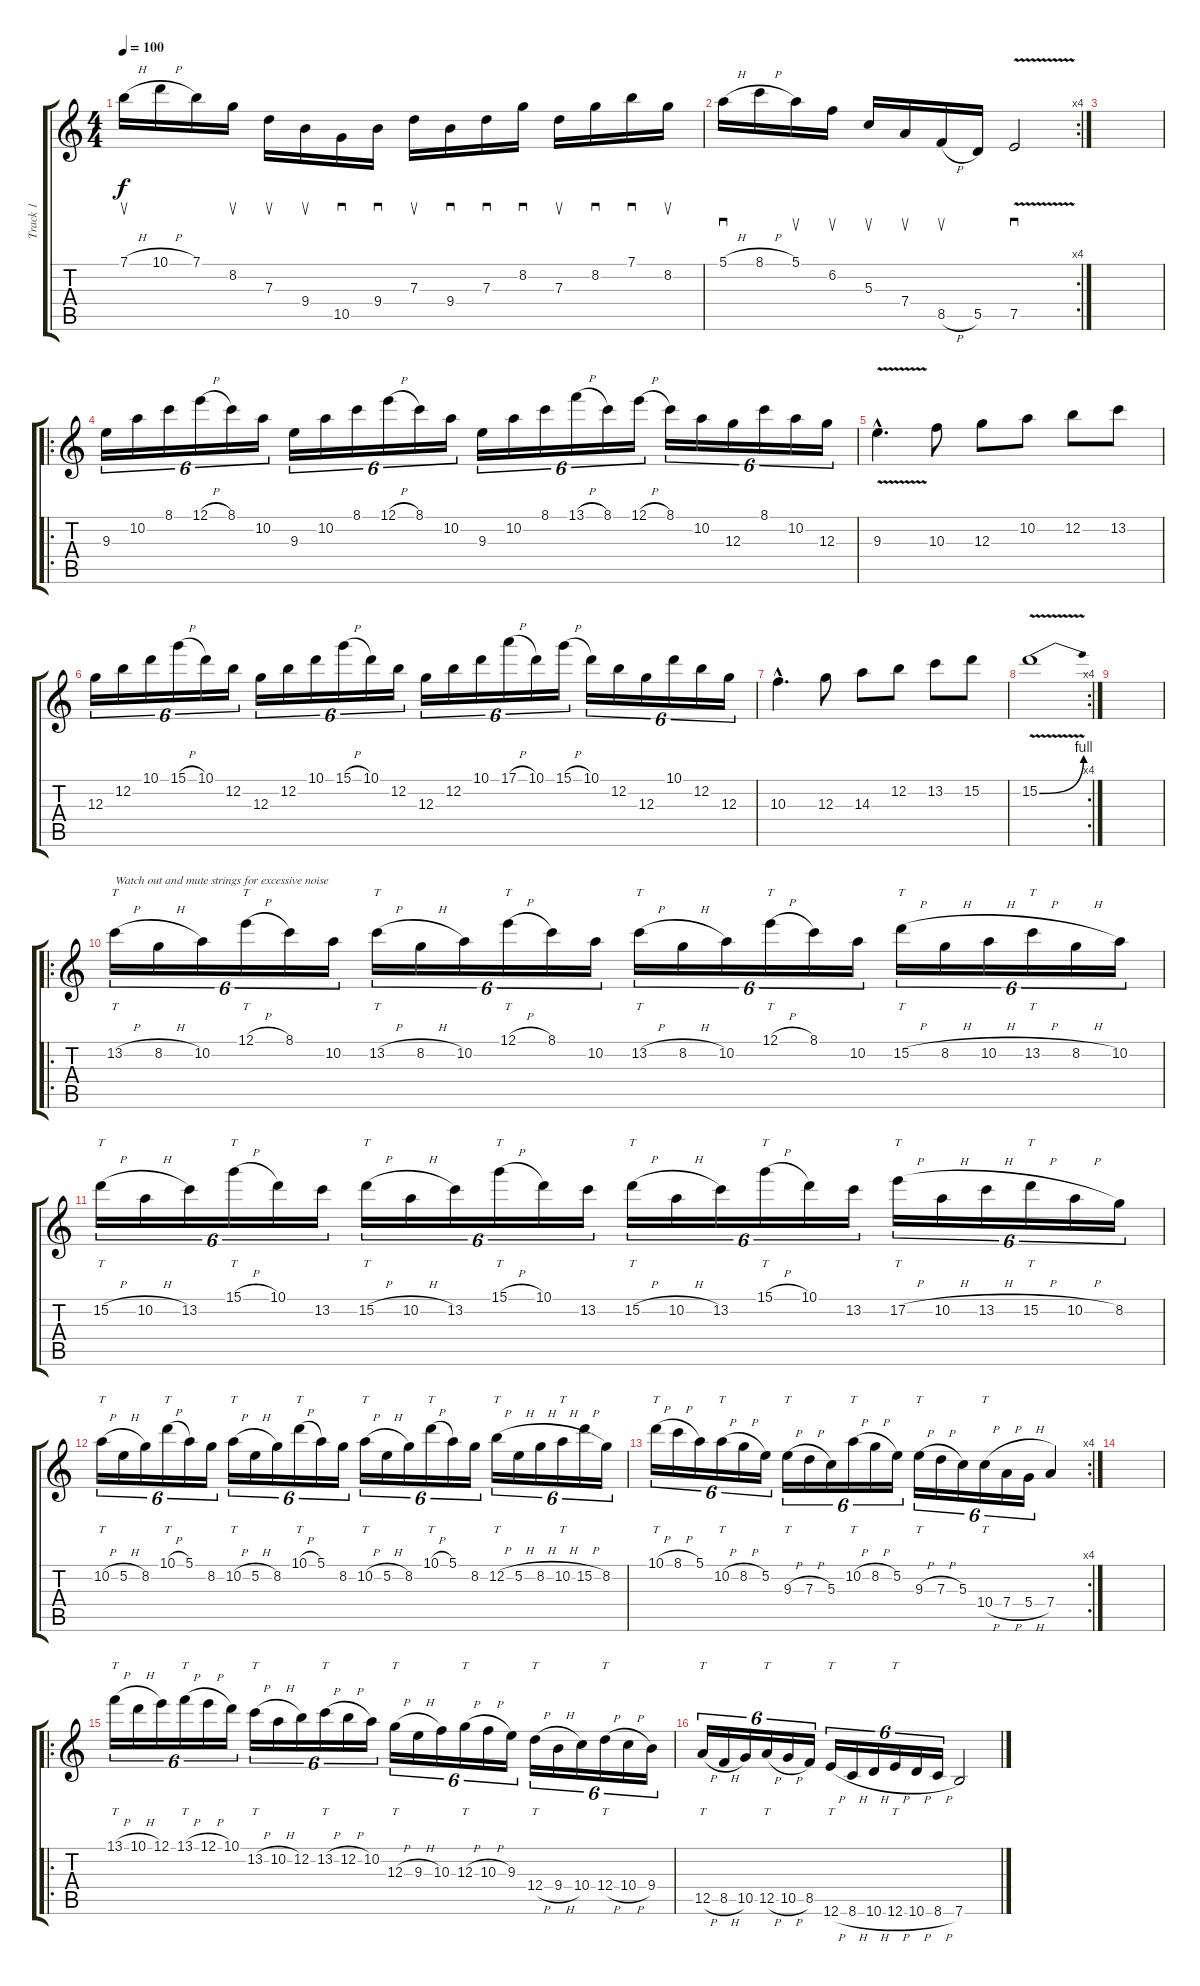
\track ("Track 1" "Track 1") {instrument distortionguitar}
\staff {score tabs}
\tuning (E4 B3 G3 D3 A2 E2) {hide}
\ts (4 4)
\tempo 100
\clef g2
\ks c
7.1{h}.16{su dy f} 10.1{h}.16 7.1.16 8.2.16{su} 7.3.16{su} 9.4.16{su} 10.5.16{sd} 9.4.16{sd} 7.3.16{su} 9.4.16{sd} 7.3.16{sd} 8.2.16{sd} 7.3.16{su} 8.2.16{sd} 7.1.16{sd} 8.2.16{su} |
\rc 4
5.1{h}.16{sd} 8.1{h}.16 5.1.16{su} 6.2.16{su} 5.3.16{su} 7.4.16{su} 8.5{h}.16{su} 5.5.16 7.5{v}.2{sd} |
|
\ro
9.3.16{tu (6 4)} 10.2.16{tu (6 4)} 8.1.16{tu (6 4)} 12.1{h}.16{tu (6 4)} 8.1.16{tu (6 4)} 10.2.16{tu (6 4)} 9.3.16{tu (6 4)} 10.2.16{tu (6 4)} 8.1.16{tu (6 4)} 12.1{h}.16{tu (6 4)} 8.1.16{tu (6 4)} 10.2.16{tu (6 4)} 9.3.16{tu (6 4)} 10.2.16{tu (6 4)} 8.1.16{tu (6 4)} 13.1{h}.16{tu (6 4)} 8.1.16{tu (6 4)} 12.1{h}.16{tu (6 4)} 8.1.16{tu (6 4)} 10.2.16{tu (6 4)} 12.3.16{tu (6 4)} 8.1.16{tu (6 4)} 10.2.16{tu (6 4)} 12.3.16{tu (6 4)} |
9.3{v hac}.4{d} 10.3.8 12.3.8 10.2.8 12.2.8 13.2.8 |
12.3.16{tu (6 4)} 12.2.16{tu (6 4)} 10.1.16{tu (6 4)} 15.1{h}.16{tu (6 4)} 10.1.16{tu (6 4)} 12.2.16{tu (6 4)} 12.3.16{tu (6 4)} 12.2.16{tu (6 4)} 10.1.16{tu (6 4)} 15.1{h}.16{tu (6 4)} 10.1.16{tu (6 4)} 12.2.16{tu (6 4)} 12.3.16{tu (6 4)} 12.2.16{tu (6 4)} 10.1.16{tu (6 4)} 17.1{h}.16{tu (6 4)} 10.1.16{tu (6 4)} 15.1{h}.16{tu (6 4)} 10.1.16{tu (6 4)} 12.2.16{tu (6 4)} 12.3.16{tu (6 4)} 10.1.16{tu (6 4)} 12.2.16{tu (6 4)} 12.3.16{tu (6 4)} |
10.3{hac}.4{d} 12.3.8 14.3.8 12.2.8 13.2.8 15.2.8 |
\rc 4
15.2{be (bend 0 0 60 4) v}.1 |
|
\ro
13.2{h}.16{tt tu (6 4) txt "Watch out and mute strings for excessive noise"} 8.2{h}.16{tu (6 4)} 10.2.16{tu (6 4)} 12.1{h}.16{tt tu (6 4)} 8.1.16{tu (6 4)} 10.2.16{tu (6 4)} 13.2{h}.16{tt tu (6 4)} 8.2{h}.16{tu (6 4)} 10.2.16{tu (6 4)} 12.1{h}.16{tt tu (6 4)} 8.1.16{tu (6 4)} 10.2.16{tu (6 4)} 13.2{h}.16{tt tu (6 4)} 8.2{h}.16{tu (6 4)} 10.2.16{tu (6 4)} 12.1{h}.16{tt tu (6 4)} 8.1.16{tu (6 4)} 10.2.16{tu (6 4)} 15.2{h}.16{tt tu (6 4)} 8.2{h}.16{tu (6 4)} 10.2{h}.16{tu (6 4)} 13.2{h}.16{tt tu (6 4)} 8.2{h}.16{tu (6 4)} 10.2.16{tu (6 4)} |
15.2{h}.16{tt tu (6 4)} 10.2{h}.16{tu (6 4)} 13.2.16{tu (6 4)} 15.1{h}.16{tt tu (6 4)} 10.1.16{tu (6 4)} 13.2.16{tu (6 4)} 15.2{h}.16{tt tu (6 4)} 10.2{h}.16{tu (6 4)} 13.2.16{tu (6 4)} 15.1{h}.16{tt tu (6 4)} 10.1.16{tu (6 4)} 13.2.16{tu (6 4)} 15.2{h}.16{tt tu (6 4)} 10.2{h}.16{tu (6 4)} 13.2.16{tu (6 4)} 15.1{h}.16{tt tu (6 4)} 10.1.16{tu (6 4)} 13.2.16{tu (6 4)} 17.2{h}.16{tt tu (6 4)} 10.2{h}.16{tu (6 4)} 13.2{h}.16{tu (6 4)} 15.2{h}.16{tt tu (6 4)} 10.2{h}.16{tu (6 4)} 8.2.16{tu (6 4)} |
10.2{h}.16{tt tu (6 4)} 5.2{h}.16{tu (6 4)} 8.2.16{tu (6 4)} 10.1{h}.16{tt tu (6 4)} 5.1.16{tu (6 4)} 8.2.16{tu (6 4)} 10.2{h}.16{tt tu (6 4)} 5.2{h}.16{tu (6 4)} 8.2.16{tu (6 4)} 10.1{h}.16{tt tu (6 4)} 5.1.16{tu (6 4)} 8.2.16{tu (6 4)} 10.2{h}.16{tt tu (6 4)} 5.2{h}.16{tu (6 4)} 8.2.16{tu (6 4)} 10.1{h}.16{tt tu (6 4)} 5.1.16{tu (6 4)} 8.2.16{tu (6 4)} 12.2{h}.16{tt tu (6 4)} 5.2{h}.16{tu (6 4)} 8.2{h}.16{tu (6 4)} 10.2{h}.16{tt tu (6 4)} 15.2{h}.16{tu (6 4)} 8.2.16{tu (6 4)} |
\rc 4
10.1{h}.16{tt tu (6 4)} 8.1{h}.16{tu (6 4)} 5.1.16{tu (6 4)} 10.2{h}.16{tt tu (6 4)} 8.2{h}.16{tu (6 4)} 5.2.16{tu (6 4)} 9.3{h}.16{tt tu (6 4)} 7.3{h}.16{tu (6 4)} 5.3.16{tu (6 4)} 10.2{h}.16{tt tu (6 4)} 8.2{h}.16{tu (6 4)} 5.2.16{tu (6 4)} 9.3{h}.16{tt tu (6 4)} 7.3{h}.16{tu (6 4)} 5.3.16{tu (6 4)} 10.4{h}.16{tt tu (6 4)} 7.4{h}.16{tu (6 4)} 5.4{h}.16{tu (6 4)} 7.4.4 |
|
\ro
13.1{h}.16{tt tu (6 4)} 10.1{h}.16{tu (6 4)} 12.1.16{tu (6 4)} 13.1{h}.16{tt tu (6 4)} 12.1{h}.16{tu (6 4)} 10.1.16{tu (6 4)} 13.2{h}.16{tt tu (6 4)} 10.2{h}.16{tu (6 4)} 12.2.16{tu (6 4)} 13.2{h}.16{tt tu (6 4)} 12.2{h}.16{tu (6 4)} 10.2.16{tu (6 4)} 12.3{h}.16{tt tu (6 4)} 9.3{h}.16{tu (6 4)} 10.3.16{tu (6 4)} 12.3{h}.16{tt tu (6 4)} 10.3{h}.16{tu (6 4)} 9.3.16{tu (6 4)} 12.4{h}.16{tt tu (6 4)} 9.4{h}.16{tu (6 4)} 10.4.16{tu (6 4)} 12.4{h}.16{tt tu (6 4)} 10.4{h}.16{tu (6 4)} 9.4.16{tu (6 4)} |
12.5{h}.16{tt tu (6 4)} 8.5{h}.16{tu (6 4)} 10.5.16{tu (6 4)} 12.5{h}.16{tt tu (6 4)} 10.5{h}.16{tu (6 4)} 8.5.16{tu (6 4)} 12.6{h}.16{tt tu (6 4)} 8.6{h}.16{tu (6 4)} 10.6{h}.16{tu (6 4)} 12.6{h}.16{tt tu (6 4)} 10.6{h}.16{tu (6 4)} 8.6{h}.16{tu (6 4)} 7.6.2
